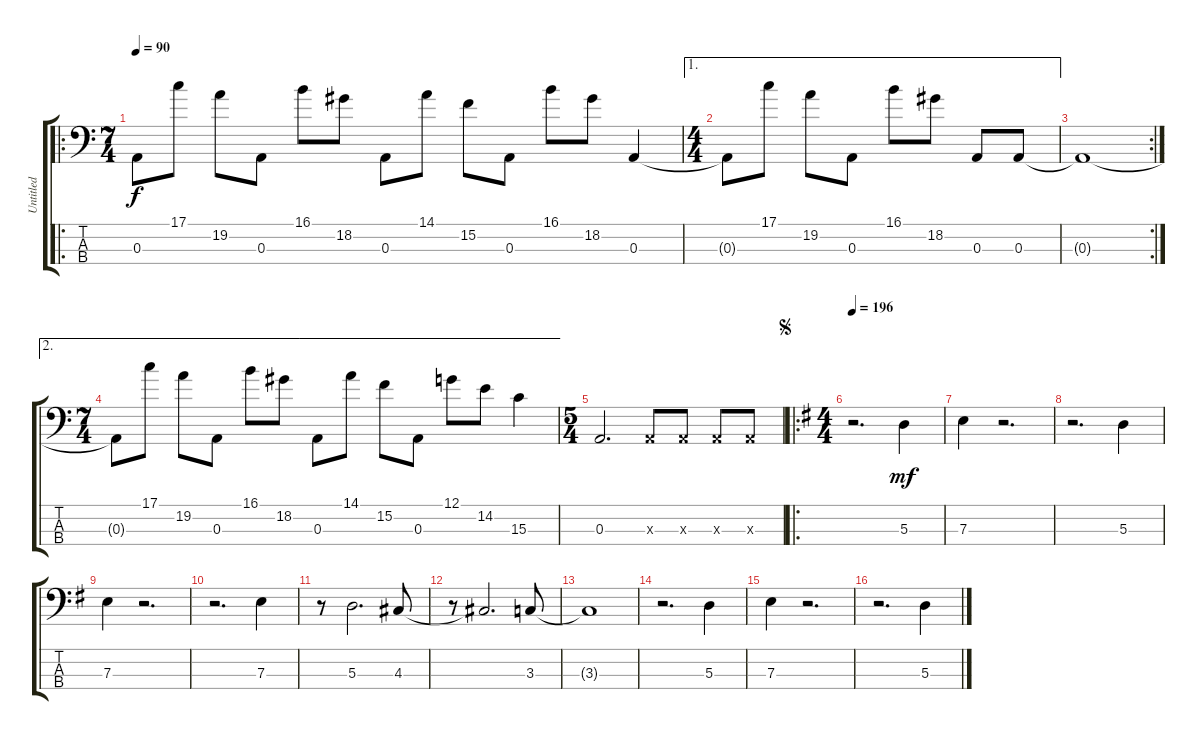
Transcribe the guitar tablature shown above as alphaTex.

\track ("Untitled" "Untitled") {instrument electricbassfinger}
\staff {score tabs}
\tuning (G2 D2 A1 E1) {hide}
\ro
\ts (7 4)
\tempo 90
\clef f4
\ks c
0.3.8{dy f instrument electricbassfinger} 17.1.8 19.2.8 0.3.8 16.1.8 18.2.8 0.3.8 14.1.8 15.2.8 0.3.8 16.1.8 18.2.8 0.3.4 |
\ae 1
\ts (4 4)
0.3{t}.8 17.1.8 19.2.8 0.3.8 16.1.8 18.2.8 0.3.8 0.3.8 |
\rc 2
0.3{t}.1 |
\ae 2
\ts (7 4)
0.3{t}.8 17.1.8 19.2.8 0.3.8 16.1.8 18.2.8 0.3.8 14.1.8 15.2.8 0.3.8 12.1.8 14.2.8 15.3.4 |
\ts (5 4)
0.3.2{d} 0.3{x}.8 0.3{x}.8 0.3{x}.8 0.3{x}.8 |
\ro
\ts (4 4)
\jump segno
\tempo 196
\ks g
r.2{d} 5.3.4{dy mf} |
7.3.4 r.2{d} |
r.2{d} 5.3.4 |
7.3.4 r.2{d} |
r.2{d} 7.3.4 |
r.8 5.3.2{d} 4.3.8 |
r.8 4.3{t}.2{d} 3.3.8 |
3.3{t}.1 |
r.2{d} 5.3.4 |
7.3.4 r.2{d} |
r.2{d} 5.3.4
